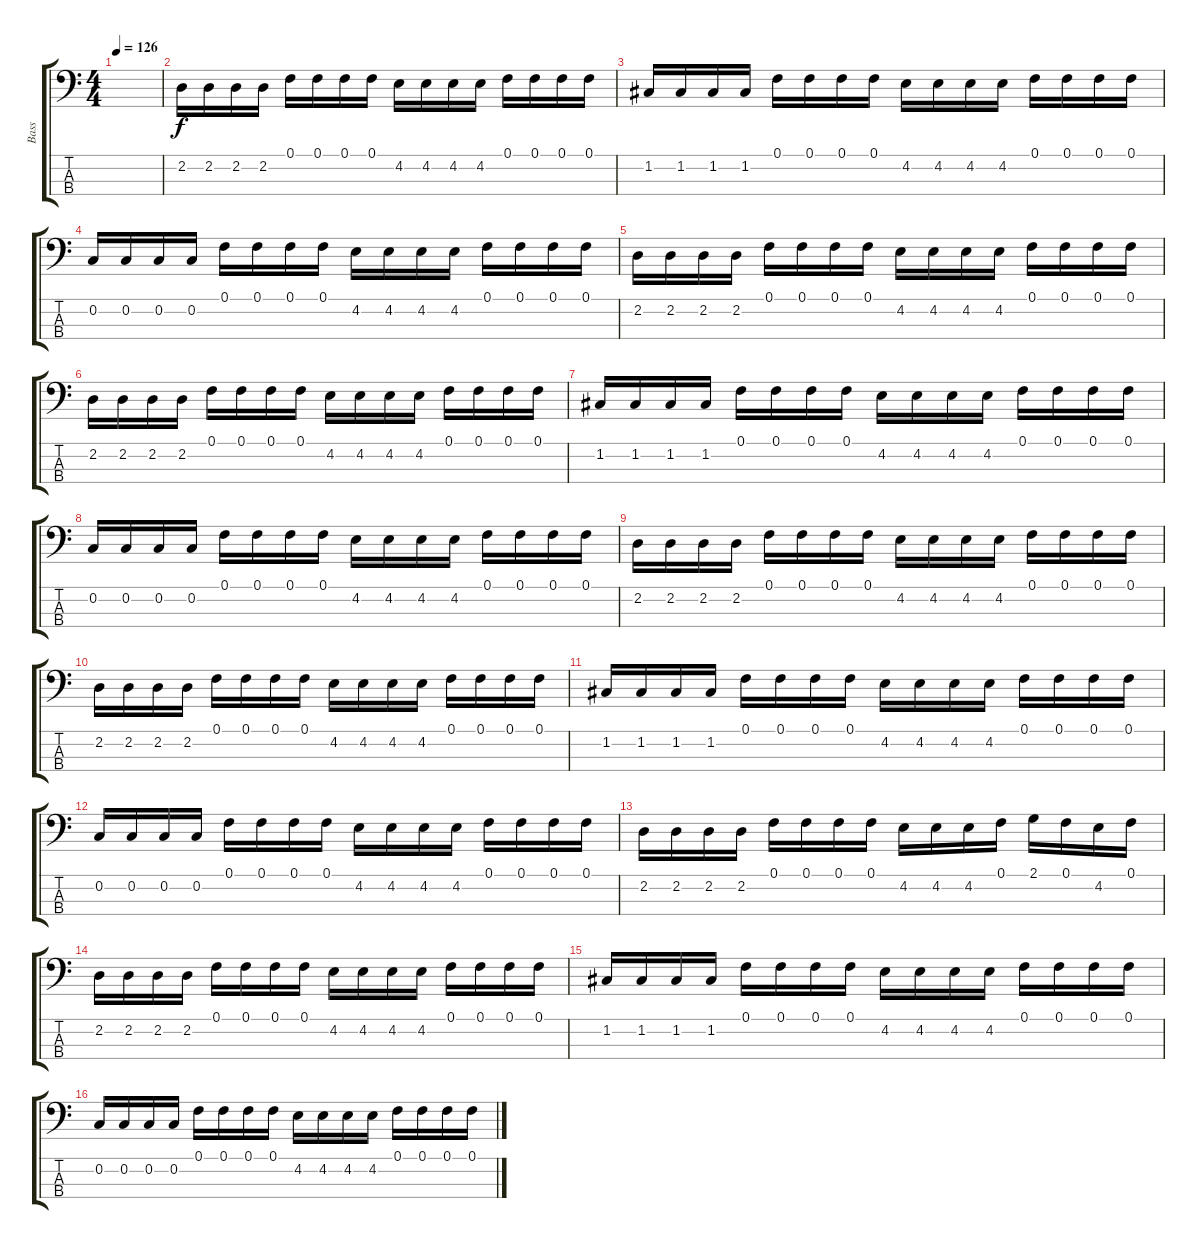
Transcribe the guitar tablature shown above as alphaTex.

\track ("Bass" "Bass") {instrument electricbassfinger}
\staff {score tabs}
\tuning (F2 C2 G1 D1) {hide}
\ts (4 4)
\tempo 126
\clef f4
\ks c
|
2.2.16 2.2.16 2.2.16 2.2.16 0.1.16 0.1.16 0.1.16 0.1.16 4.2.16 4.2.16 4.2.16 4.2.16 0.1.16 0.1.16 0.1.16 0.1.16 |
1.2.16 1.2.16 1.2.16 1.2.16 0.1.16 0.1.16 0.1.16 0.1.16 4.2.16 4.2.16 4.2.16 4.2.16 0.1.16 0.1.16 0.1.16 0.1.16 |
0.2.16 0.2.16 0.2.16 0.2.16 0.1.16 0.1.16 0.1.16 0.1.16 4.2.16 4.2.16 4.2.16 4.2.16 0.1.16 0.1.16 0.1.16 0.1.16 |
2.2.16 2.2.16 2.2.16 2.2.16 0.1.16 0.1.16 0.1.16 0.1.16 4.2.16 4.2.16 4.2.16 4.2.16 0.1.16 0.1.16 0.1.16 0.1.16 |
2.2.16 2.2.16 2.2.16 2.2.16 0.1.16 0.1.16 0.1.16 0.1.16 4.2.16 4.2.16 4.2.16 4.2.16 0.1.16 0.1.16 0.1.16 0.1.16 |
1.2.16 1.2.16 1.2.16 1.2.16 0.1.16 0.1.16 0.1.16 0.1.16 4.2.16 4.2.16 4.2.16 4.2.16 0.1.16 0.1.16 0.1.16 0.1.16 |
0.2.16 0.2.16 0.2.16 0.2.16 0.1.16 0.1.16 0.1.16 0.1.16 4.2.16 4.2.16 4.2.16 4.2.16 0.1.16 0.1.16 0.1.16 0.1.16 |
2.2.16 2.2.16 2.2.16 2.2.16 0.1.16 0.1.16 0.1.16 0.1.16 4.2.16 4.2.16 4.2.16 4.2.16 0.1.16 0.1.16 0.1.16 0.1.16 |
2.2.16 2.2.16 2.2.16 2.2.16 0.1.16 0.1.16 0.1.16 0.1.16 4.2.16 4.2.16 4.2.16 4.2.16 0.1.16 0.1.16 0.1.16 0.1.16 |
1.2.16 1.2.16 1.2.16 1.2.16 0.1.16 0.1.16 0.1.16 0.1.16 4.2.16 4.2.16 4.2.16 4.2.16 0.1.16 0.1.16 0.1.16 0.1.16 |
0.2.16 0.2.16 0.2.16 0.2.16 0.1.16 0.1.16 0.1.16 0.1.16 4.2.16 4.2.16 4.2.16 4.2.16 0.1.16 0.1.16 0.1.16 0.1.16 |
2.2.16 2.2.16 2.2.16 2.2.16 0.1.16 0.1.16 0.1.16 0.1.16 4.2.16 4.2.16 4.2.16 0.1.16 2.1.16 0.1.16 4.2.16 0.1.16 |
2.2.16 2.2.16 2.2.16 2.2.16 0.1.16 0.1.16 0.1.16 0.1.16 4.2.16 4.2.16 4.2.16 4.2.16 0.1.16 0.1.16 0.1.16 0.1.16 |
1.2.16 1.2.16 1.2.16 1.2.16 0.1.16 0.1.16 0.1.16 0.1.16 4.2.16 4.2.16 4.2.16 4.2.16 0.1.16 0.1.16 0.1.16 0.1.16 |
0.2.16 0.2.16 0.2.16 0.2.16 0.1.16 0.1.16 0.1.16 0.1.16 4.2.16 4.2.16 4.2.16 4.2.16 0.1.16 0.1.16 0.1.16 0.1.16
